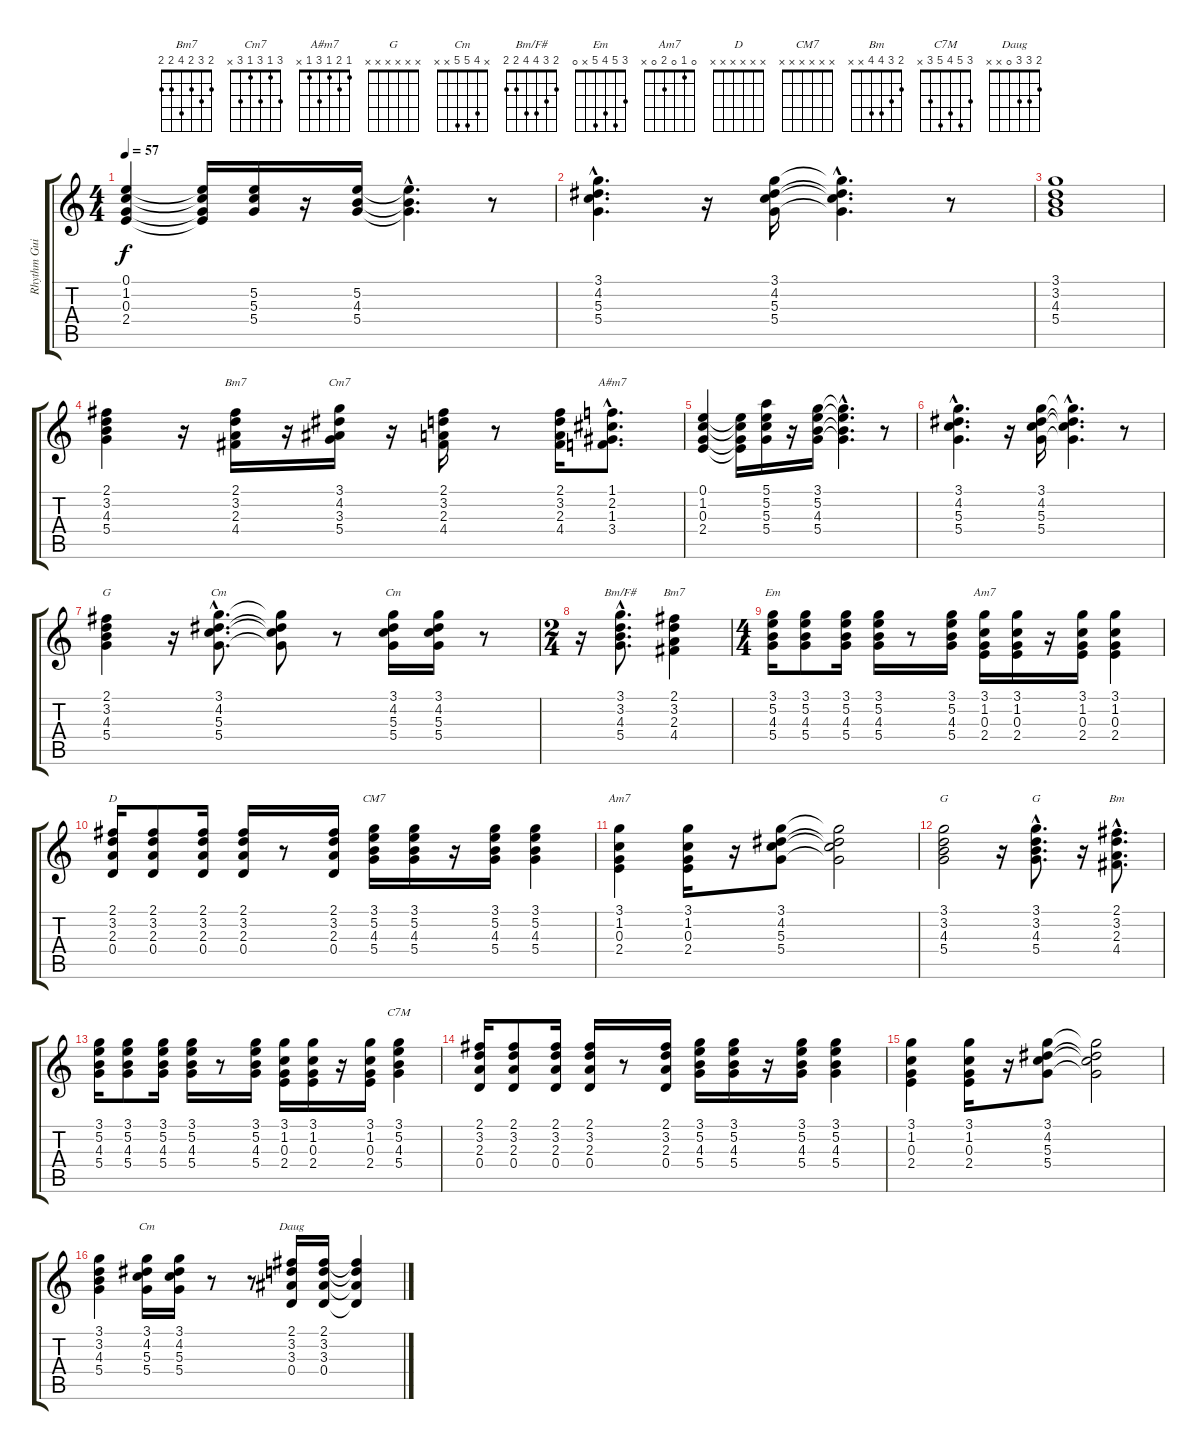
\track ("Rhythm Guitar" "Rhythm Gui") {instrument acousticguitarsteel}
\staff {score tabs}
\tuning (E4 B3 G3 D3 A2 E2) {hide}
\chord ("Bm7" 2 3 2 4 2 x)
\chord ("Cm7" 3 1 3 1 3 x)
\chord ("A#m7" 1 2 1 3 1 x)
\chord ("G" x 3 4 5 x x)
\chord ("Cm" 3 4 5 5 3 x)
\chord ("Cm" 3 4 5 5 x x)
\chord ("Bm/F#" 2 3 4 4 2 2)
\chord ("Bm7" 2 3 2 4 2 2)
\chord ("Em" 3 5 4 5 x 0)
\chord ("Am7" x x x x x x) {firstfret 0}
\chord ("D" x x x x x x) {firstfret 0}
\chord ("CM7 " x x x x x x) {firstfret 0}
\chord ("Am7" 0 1 0 2 0 x)
\chord ("G" 3 3 4 5 5 3)
\chord ("G" x x x x x x) {firstfret 0}
\chord ("Bm" 2 3 4 4 x x)
\chord ("C7M" 3 5 4 5 3 x)
\chord ("Cm" x 4 5 5 x x)
\chord ("Daug" 2 3 3 0 x x)
\ts (4 4)
\tempo 57
\clef g2
\ks c
(0.1 1.2 0.3 2.4).4{dy f} (0.1{t} 1.2{t} 0.3{t} 2.4{t}).16 (5.2 5.3 5.4).16 r.16 (5.2 4.3 5.4).16 (5.2{hac t} 4.3{hac t} 5.4{hac t}).4{d} r.8 |
(3.1{hac} 4.2{hac} 5.3{hac} 5.4{hac}).4{d} r.16 (3.1 4.2 5.3 5.4).16 (3.1{hac t} 4.2{hac t} 5.3{hac t} 5.4{hac t}).4{d} r.8 |
(3.1 3.2 4.3 5.4).1 |
(2.1 3.2 4.3 5.4).4 r.16 (2.1 3.2 2.3 4.4).16{ch "Bm7"} r.16 (3.1 4.2 3.3 5.4).16{ch "Cm7"} r.16 (2.1 3.2 2.3 4.4).16 r.8 (2.1 3.2 2.3 4.4).16 (1.1{hac} 2.2{hac} 1.3{hac} 3.4{hac}).8{d ch "A#m7"} |
(0.1 1.2 0.3 2.4).4 (0.1{t} 1.2{t} 0.3{t} 2.4{t}).16 (5.1 5.2 5.3 5.4).16 r.16 (3.1 5.2 4.3 5.4).16 (3.1{hac t} 5.2{hac t} 4.3{hac t} 5.4{hac t}).4{d} r.8 |
(3.1{hac} 4.2{hac} 5.3{hac} 5.4{hac}).4{d} r.16 (3.1 4.2 5.3 5.4).16 (3.1{hac t} 4.2{hac t} 5.3{hac t} 5.4{hac t}).4{d} r.8 |
(2.1 3.2 4.3 5.4).4{ch "G"} r.16 (3.1{hac} 4.2{hac} 5.3{hac} 5.4{hac}).8{d ch "Cm"} (3.1{t} 4.2{t} 5.3{t} 5.4{t}).8 r.8 (3.1 4.2 5.3 5.4).16{ch "Cm"} (3.1 4.2 5.3 5.4).16 r.8 |
\ts (2 4)
r.16 (3.1{hac} 3.2{hac} 4.3{hac} 5.4{hac}).8{d ch "Bm/F#"} (2.1 3.2 2.3 4.4).4{ch "Bm7"} |
\ts (4 4)
(3.1 5.2 4.3 5.4).16{ch "Em"} (3.1 5.2 4.3 5.4).8 (3.1 5.2 4.3 5.4).16 (3.1 5.2 4.3 5.4).16 r.8 (3.1 5.2 4.3 5.4).16 (3.1 1.2 0.3 2.4).16{ch "Am7"} (3.1 1.2 0.3 2.4).16 r.16 (3.1 1.2 0.3 2.4).16 (3.1 1.2 0.3 2.4).4 |
(2.1 3.2 2.3 0.4).16{ch "D"} (2.1 3.2 2.3 0.4).8 (2.1 3.2 2.3 0.4).16 (2.1 3.2 2.3 0.4).16 r.8 (2.1 3.2 2.3 0.4).16 (3.1 5.2 4.3 5.4).16{ch "CM7 "} (3.1 5.2 4.3 5.4).16 r.16 (3.1 5.2 4.3 5.4).16 (3.1 5.2 4.3 5.4).4 |
(3.1 1.2 0.3 2.4).4{ch "Am7"} (3.1 1.2 0.3 2.4).16 r.16 (3.1 4.2 5.3 5.4).8 (3.1{t} 4.2{t} 5.3{t} 5.4{t}).2 |
(3.1 3.2 4.3 5.4).2{ch "G"} r.16 (3.1{hac} 3.2{hac} 4.3{hac} 5.4{hac}).8{d ch "G"} r.16 (2.1{hac} 3.2{hac} 2.3{hac} 4.4{hac}).8{d ch "Bm"} |
(3.1 5.2 4.3 5.4).16 (3.1 5.2 4.3 5.4).8 (3.1 5.2 4.3 5.4).16 (3.1 5.2 4.3 5.4).16 r.8 (3.1 5.2 4.3 5.4).16 (3.1 1.2 0.3 2.4).16 (3.1 1.2 0.3 2.4).16 r.16 (3.1 1.2 0.3 2.4).16 (3.1 5.2 4.3 5.4).4{ch "C7M"} |
(2.1 3.2 2.3 0.4).16 (2.1 3.2 2.3 0.4).8 (2.1 3.2 2.3 0.4).16 (2.1 3.2 2.3 0.4).16 r.8 (2.1 3.2 2.3 0.4).16 (3.1 5.2 4.3 5.4).16 (3.1 5.2 4.3 5.4).16 r.16 (3.1 5.2 4.3 5.4).16 (3.1 5.2 4.3 5.4).4 |
(3.1 1.2 0.3 2.4).4 (3.1 1.2 0.3 2.4).16 r.16 (3.1 4.2 5.3 5.4).8 (3.1{t} 4.2{t} 5.3{t} 5.4{t}).2 |
(3.1 3.2 4.3 5.4).4 (3.1 4.2 5.3 5.4).16{ch "Cm"} (3.1 4.2 5.3 5.4).16 r.8 r.8 (2.1 3.2 3.3 0.4).16{ch "Daug"} (2.1 3.2 3.3 0.4).16 (2.1{t} 3.2{t} 3.3{t} 0.4{t}).4
